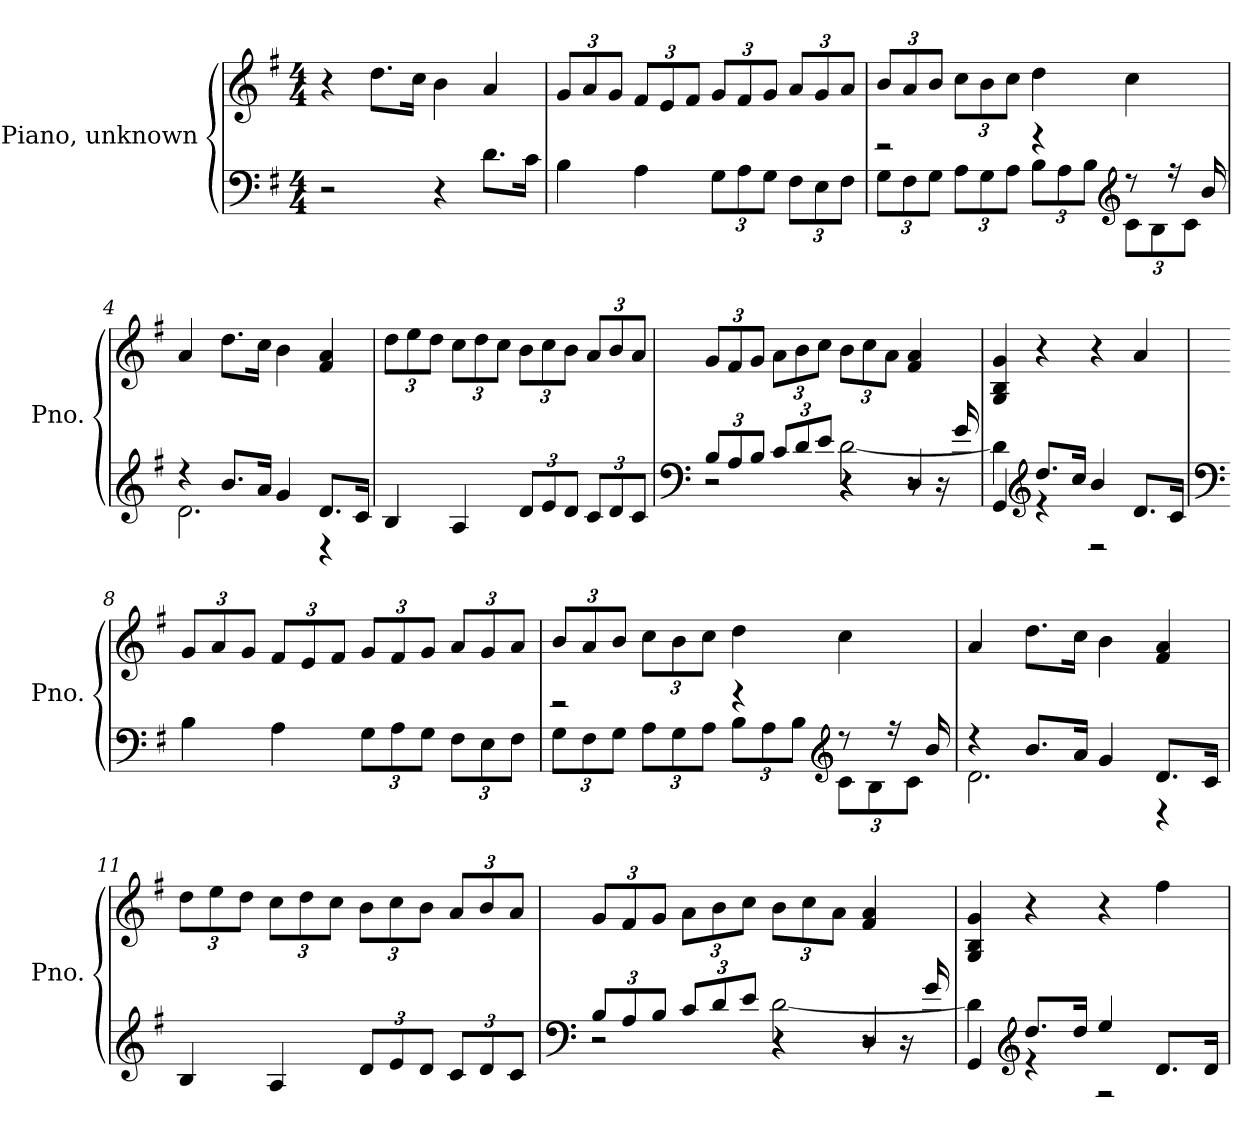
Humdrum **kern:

**kern	**kern
*part1	*part1
*staff2	*staff1
*I"Piano, unknown	*
*I'Pno.	*
*clefF4	*clefG2
*k[f#]	*k[f#]
*M4/4	*M4/4
*MM120	*MM120
=1	=1
2r	4r
.	8.dd\L
.	16cc\Jk
4r	4b\
8.d\L	4a/
16c\Jk	.
=2	=2
*	*Xbrackettup
4B\	12g/L
.	12a/
.	12g/J
4A\	12f#/L
.	12e/
.	12f#/J
*Xbrackettup	*
12G\L	12g/L
12A\	12f#/
12G\J	12g/J
12F#\L	12a/L
12E\	12g/
12F#\J	12a/J
=3	=3
*^	*
2r	12G\L	12b/L
.	12F#\	12a/
.	12G\J	12b/J
.	12A\L	12cc\L
.	12G\	12b\
.	12A\J	12cc\J
4r	12B\L	4dd\
.	12A\	.
.	12B\J	.
*clefG2	*	*
8r	12c\L	4cc\
.	12B\	.
16r	.	.
.	12c\J	.
16b/	.	.
=4	=4	=4
4r	2.d\	4a/
8.b/L	.	8.dd\L
16a/Jk	.	16cc\Jk
4g/	.	4b\
8.d/L	4r	4f#/ 4a/
16c/Jk	.	.
*v	*v	*
!!LO:LB:g=z
=5	=5
4B/	12dd\L
.	12ee\
.	12dd\J
4A/	12cc\L
.	12dd\
.	12cc\J
12d/L	12b\L
12e/	12cc\
12d/J	12b\J
12c/L	12a/L
12d/	12b/
12c/J	12a/J
=6	=6
*clefF4	*
*^	*
*	*^	*
12B/L	2r	2r	12g/L
12A/	.	.	12f#/
12B/J	.	.	12g/J
12c/L	.	.	12a\L
12d/	.	.	12b\
12e/J	.	.	12cc\J
4r	[2d\	4r	12b\L
.	.	.	12cc\
.	.	.	12a\J
8r	.	4D/	4f#/ 4a/
16r	.	.	.
16g/	.	.	.
*	*v	*v	*
=7	=7	=7
4GG/	4d\]	4G/ 4B/ 4g/
*clefG2	*	*
8.dd/L	4r	4r
16cc/Jk	.	.
4b/	2r	4r
8.d/L	.	4a/
16c/Jk	.	.
*v	*v	*
!!LO:LB:g=z
=8	=8
*clefF4	*
4B\	12g/L
.	12a/
.	12g/J
4A\	12f#/L
.	12e/
.	12f#/J
12G\L	12g/L
12A\	12f#/
12G\J	12g/J
12F#\L	12a/L
12E\	12g/
12F#\J	12a/J
=9	=9
*^	*
2r	12G\L	12b/L
.	12F#\	12a/
.	12G\J	12b/J
.	12A\L	12cc\L
.	12G\	12b\
.	12A\J	12cc\J
4r	12B\L	4dd\
.	12A\	.
.	12B\J	.
*clefG2	*	*
8r	12c\L	4cc\
.	12B\	.
16r	.	.
.	12c\J	.
16b/	.	.
=10	=10	=10
4r	2.d\	4a/
8.b/L	.	8.dd\L
16a/Jk	.	16cc\Jk
4g/	.	4b\
8.d/L	4r	4f#/ 4a/
16c/Jk	.	.
*v	*v	*
!!LO:LB:g=z
=11	=11
4B/	12dd\L
.	12ee\
.	12dd\J
4A/	12cc\L
.	12dd\
.	12cc\J
12d/L	12b\L
12e/	12cc\
12d/J	12b\J
12c/L	12a/L
12d/	12b/
12c/J	12a/J
=12	=12
*clefF4	*
*^	*
*	*^	*
12B/L	2r	2r	12g/L
12A/	.	.	12f#/
12B/J	.	.	12g/J
12c/L	.	.	12a\L
12d/	.	.	12b\
12e/J	.	.	12cc\J
4r	[2d\	4r	12b\L
.	.	.	12cc\
.	.	.	12a\J
8r	.	4D/	4f#/ 4a/
16r	.	.	.
16g/	.	.	.
*	*v	*v	*
=13	=13	=13
4GG/	4d\]	4G/ 4B/ 4g/
*clefG2	*	*
8.dd/L	4r	4r
16dd/Jk	.	.
4ee/	2r	4r
8.d/L	.	4ff#\
16d/Jk	.	.
*v	*v	*
=	=
*-	*-
